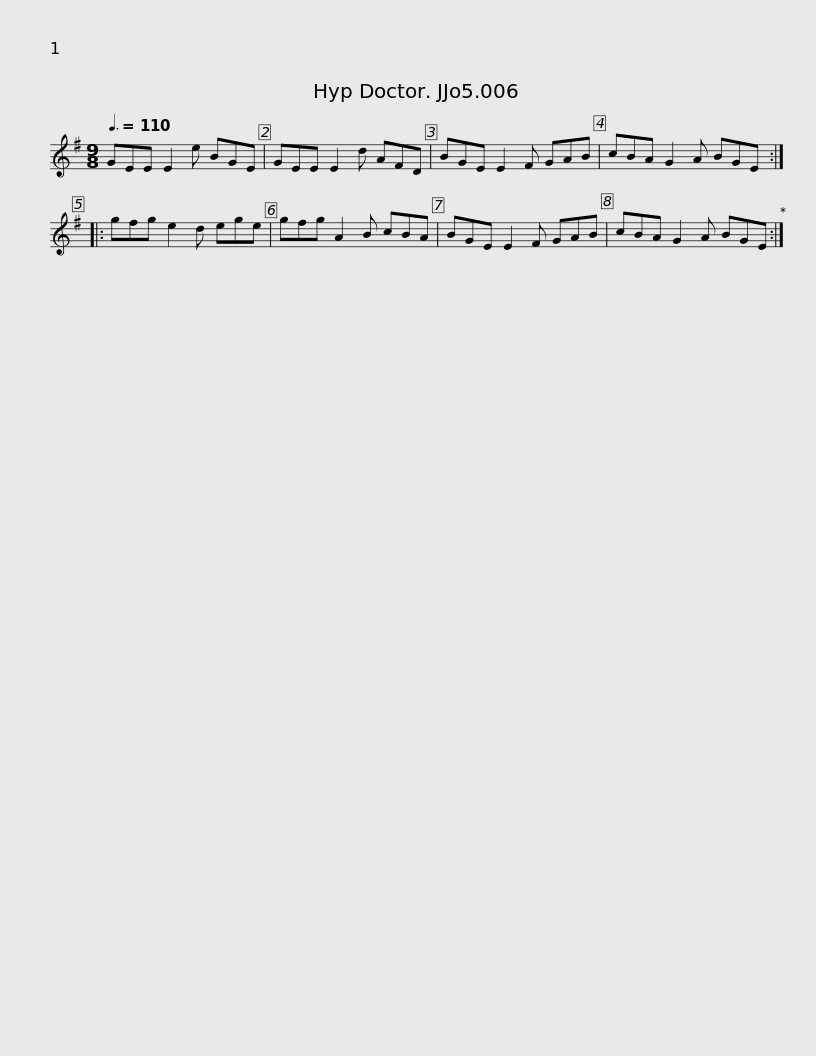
X:1
L:1/8
Q:3/8=110
M:9/8
I:linebreak $
K:Emin
V:1 treble
V:1
 GEE E2 e BGE | GEE E2 d AFD | BGE E2 F GAB | cBA G2 A BGE :: gfg e2 d ege |$ %5
 gfg A2 B cBA | BGE E2 F GAB | cBA G2 A BGE :| %8
